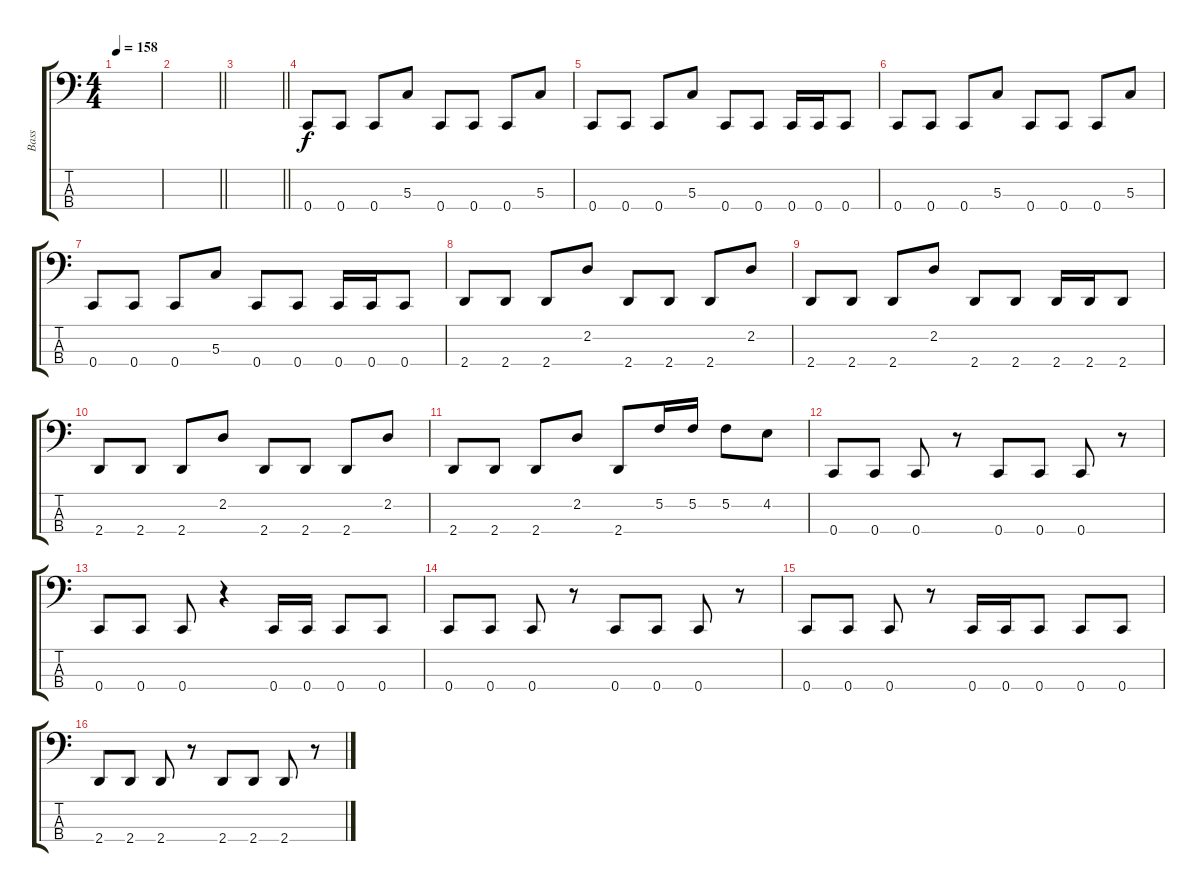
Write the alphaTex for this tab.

\track ("Bass" "Bass") {instrument electricbasspick}
\staff {score tabs}
\tuning (F2 C2 G1 C1) {hide}
\ts (4 4)
\tempo 158
\clef f4
\ks c
|
\barLineRight lightlight
|
\barLineRight lightlight
|
\section ("" " ")
0.4.8 0.4.8 0.4.8 5.3.8 0.4.8 0.4.8 0.4.8 5.3.8 |
0.4.8 0.4.8 0.4.8 5.3.8 0.4.8 0.4.8 0.4.16 0.4.16 0.4.8 |
0.4.8 0.4.8 0.4.8 5.3.8 0.4.8 0.4.8 0.4.8 5.3.8 |
0.4.8 0.4.8 0.4.8 5.3.8 0.4.8 0.4.8 0.4.16 0.4.16 0.4.8 |
2.4.8 2.4.8 2.4.8 2.2.8 2.4.8 2.4.8 2.4.8 2.2.8 |
2.4.8 2.4.8 2.4.8 2.2.8 2.4.8 2.4.8 2.4.16 2.4.16 2.4.8 |
2.4.8 2.4.8 2.4.8 2.2.8 2.4.8 2.4.8 2.4.8 2.2.8 |
2.4.8 2.4.8 2.4.8 2.2.8 2.4.8 5.2.16 5.2.16 5.2.8 4.2.8 |
0.4.8 0.4.8 0.4.8 r.8 0.4.8 0.4.8 0.4.8 r.8 |
0.4.8 0.4.8 0.4.8 r.4 0.4.16 0.4.16 0.4.8 0.4.8 |
0.4.8 0.4.8 0.4.8 r.8 0.4.8 0.4.8 0.4.8 r.8 |
0.4.8 0.4.8 0.4.8 r.8 0.4.16 0.4.16 0.4.8 0.4.8 0.4.8 |
2.4.8 2.4.8 2.4.8 r.8 2.4.8 2.4.8 2.4.8 r.8
